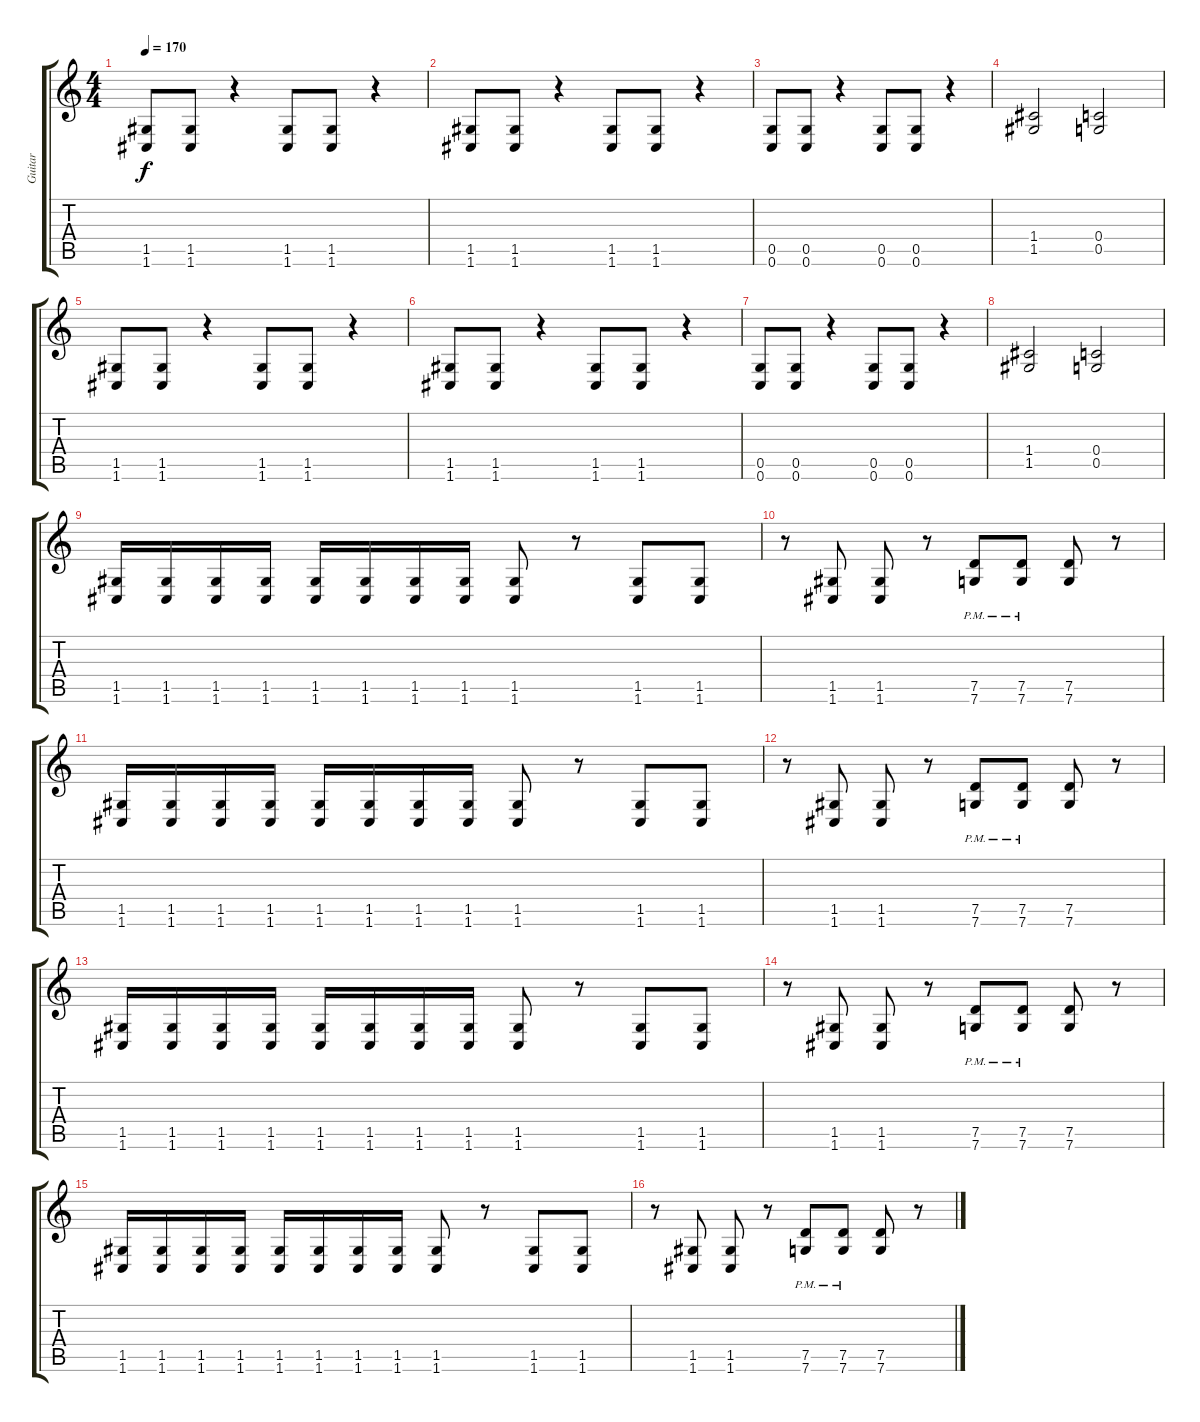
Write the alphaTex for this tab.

\track ("Guitar" "Guitar") {instrument overdrivenguitar}
\staff {score tabs}
\tuning (D4 A3 F3 C3 G2 C2) {hide}
\ts (4 4)
\tempo 170
\clef g2
\ks c
(1.5 1.6).8{dy f} (1.5 1.6).8 r.4 (1.5 1.6).8 (1.5 1.6).8 r.4 |
(1.5 1.6).8 (1.5 1.6).8 r.4 (1.5 1.6).8 (1.5 1.6).8 r.4 |
(0.5 0.6).8 (0.5 0.6).8 r.4 (0.5 0.6).8 (0.5 0.6).8 r.4 |
(1.4 1.5).2 (0.4 0.5).2 |
(1.5 1.6).8 (1.5 1.6).8 r.4 (1.5 1.6).8 (1.5 1.6).8 r.4 |
(1.5 1.6).8 (1.5 1.6).8 r.4 (1.5 1.6).8 (1.5 1.6).8 r.4 |
(0.5 0.6).8 (0.5 0.6).8 r.4 (0.5 0.6).8 (0.5 0.6).8 r.4 |
(1.4 1.5).2 (0.4 0.5).2 |
(1.5 1.6).16 (1.5 1.6).16 (1.5 1.6).16 (1.5 1.6).16 (1.5 1.6).16 (1.5 1.6).16 (1.5 1.6).16 (1.5 1.6).16 (1.5 1.6).8 r.8 (1.5 1.6).8 (1.5 1.6).8 |
r.8 (1.5 1.6).8 (1.5 1.6).8 r.8 (7.5{pm} 7.6{pm}).8 (7.5{pm} 7.6{pm}).8 (7.5 7.6).8 r.8 |
(1.5 1.6).16 (1.5 1.6).16 (1.5 1.6).16 (1.5 1.6).16 (1.5 1.6).16 (1.5 1.6).16 (1.5 1.6).16 (1.5 1.6).16 (1.5 1.6).8 r.8 (1.5 1.6).8 (1.5 1.6).8 |
r.8 (1.5 1.6).8 (1.5 1.6).8 r.8 (7.5{pm} 7.6{pm}).8 (7.5{pm} 7.6{pm}).8 (7.5 7.6).8 r.8 |
(1.5 1.6).16 (1.5 1.6).16 (1.5 1.6).16 (1.5 1.6).16 (1.5 1.6).16 (1.5 1.6).16 (1.5 1.6).16 (1.5 1.6).16 (1.5 1.6).8 r.8 (1.5 1.6).8 (1.5 1.6).8 |
r.8 (1.5 1.6).8 (1.5 1.6).8 r.8 (7.5{pm} 7.6{pm}).8 (7.5{pm} 7.6{pm}).8 (7.5 7.6).8 r.8 |
(1.5 1.6).16 (1.5 1.6).16 (1.5 1.6).16 (1.5 1.6).16 (1.5 1.6).16 (1.5 1.6).16 (1.5 1.6).16 (1.5 1.6).16 (1.5 1.6).8 r.8 (1.5 1.6).8 (1.5 1.6).8 |
r.8 (1.5 1.6).8 (1.5 1.6).8 r.8 (7.5{pm} 7.6{pm}).8 (7.5{pm} 7.6{pm}).8 (7.5 7.6).8 r.8
